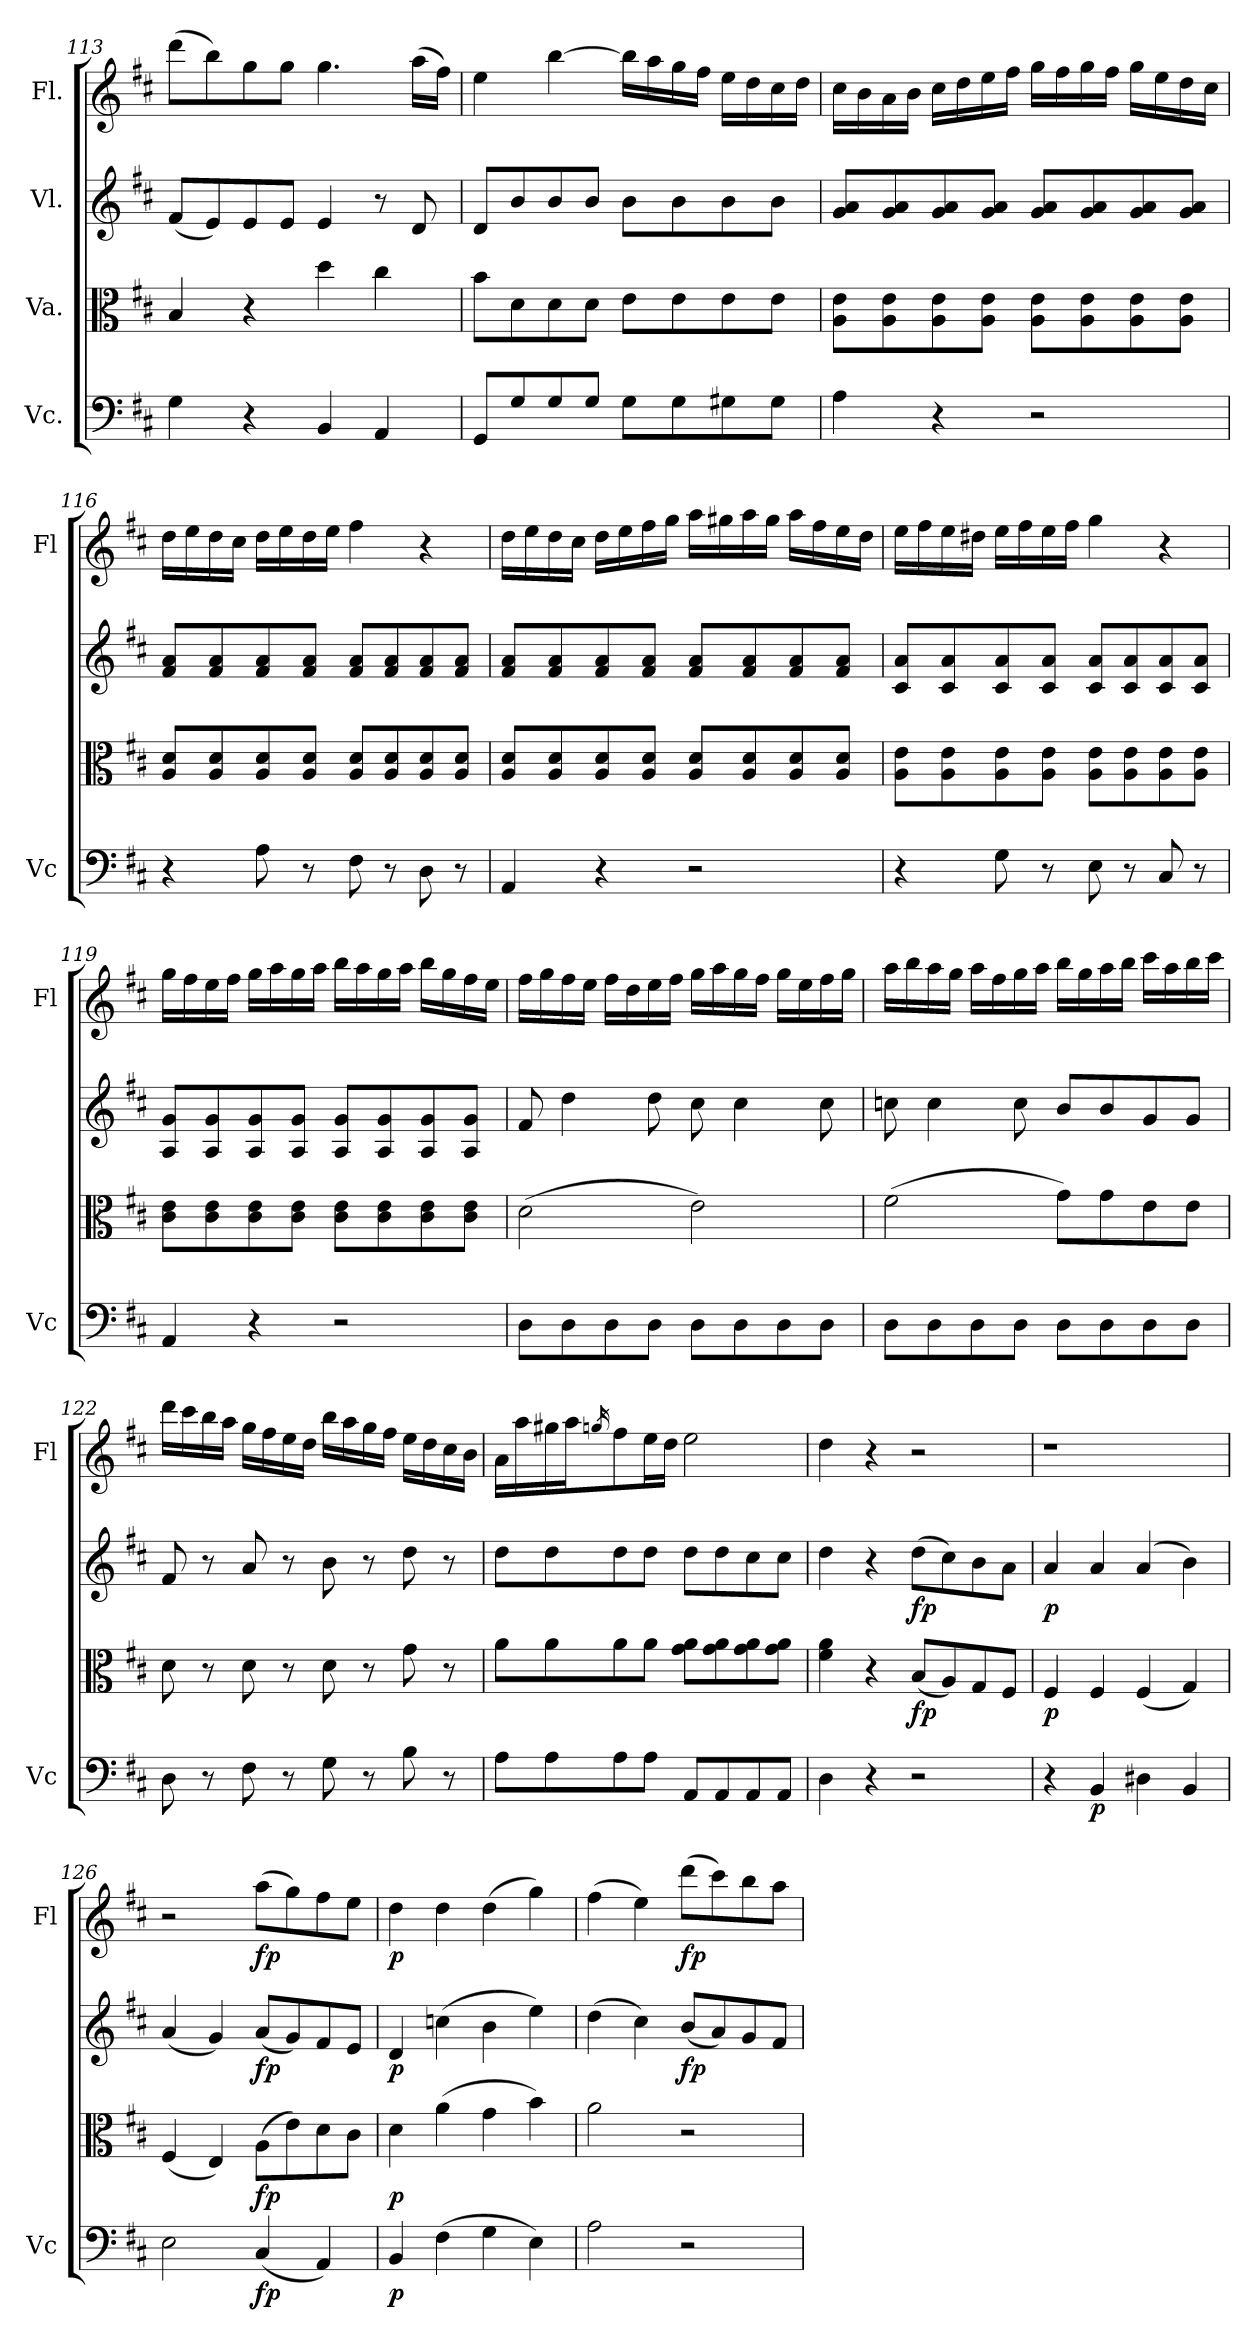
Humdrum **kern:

**kern	**dynam	**kern	**dynam	**kern	**dynam	**kern	**dynam
*part4	*part4	*part3	*part3	*part2	*part2	*part1	*part1
*staff4	*staff4	*staff3	*staff3	*staff2	*staff2	*staff1	*staff1
*I"Vc.	*	*I"Va.	*	*I"Vl.	*	*I"Fl.	*
*I'Vc	*	*	*	*	*	*I'Fl	*
*clefF4	*	*clefC3	*	*clefG2	*	*clefG2	*
*k[f#c#]	*	*k[f#c#]	*	*k[f#c#]	*	*k[f#c#]	*
=113	=113	=113	=113	=113	=113	=113	=113
4G\	.	4B/	.	(<8f#/L	.	(>8ddd\L	.
.	.	.	.	8e/)	.	8bb\)	.
4r	.	4r	.	8e/	.	8gg\	.
.	.	.	.	8e/J	.	8gg\J	.
4BB/	.	4dd\	.	4e/	.	4.gg\	.
4AA/	.	4cc#\	.	8r	.	.	.
.	.	.	.	8d/	.	(>16aa\LL	.
.	.	.	.	.	.	16ff#\JJ)	.
=114	=114	=114	=114	=114	=114	=114	=114
8GG/L	.	8b\L	.	8d/L	.	4ee\	.
8G/	.	8d\	.	8b/	.	.	.
8G/	.	8d\	.	8b/	.	[4bb\	.
8G/J	.	8d\J	.	8b/J	.	.	.
8G\L	.	8e\L	.	8b\L	.	16bb\LL]	.
.	.	.	.	.	.	16aa\	.
8G\	.	8e\	.	8b\	.	16gg\	.
.	.	.	.	.	.	16ff#\JJ	.
8G#X\	.	8e\	.	8b\	.	16ee\LL	.
.	.	.	.	.	.	16dd\	.
8G#\J	.	8e\J	.	8b\J	.	16cc#\	.
.	.	.	.	.	.	16dd\JJ	.
=115	=115	=115	=115	=115	=115	=115	=115
4A\	.	8A\ 8e\L	.	8g/ 8a/L	.	16cc#\LL	.
.	.	.	.	.	.	16b\	.
.	.	8A\ 8e\	.	8g/ 8a/	.	16a\	.
.	.	.	.	.	.	16b\JJ	.
4r	.	8A\ 8e\	.	8g/ 8a/	.	16cc#\LL	.
.	.	.	.	.	.	16dd\	.
.	.	8A\ 8e\J	.	8g/ 8a/J	.	16ee\	.
.	.	.	.	.	.	16ff#\JJ	.
2r	.	8A\ 8e\L	.	8g/ 8a/L	.	16gg\LL	.
.	.	.	.	.	.	16ff#\	.
.	.	8A\ 8e\	.	8g/ 8a/	.	16gg\	.
.	.	.	.	.	.	16ff#\JJ	.
.	.	8A\ 8e\	.	8g/ 8a/	.	16gg\LL	.
.	.	.	.	.	.	16ee\	.
.	.	8A\ 8e\J	.	8g/ 8a/J	.	16dd\	.
.	.	.	.	.	.	16cc#\JJ	.
!!LO:LB:g=z
=116	=116	=116	=116	=116	=116	=116	=116
4r	.	8A/ 8d/L	.	8f#/ 8a/L	.	16dd\LL	.
.	.	.	.	.	.	16ee\	.
.	.	8A/ 8d/	.	8f#/ 8a/	.	16dd\	.
.	.	.	.	.	.	16cc#\JJ	.
8A\	.	8A/ 8d/	.	8f#/ 8a/	.	16dd\LL	.
.	.	.	.	.	.	16ee\	.
8r	.	8A/ 8d/J	.	8f#/ 8a/J	.	16dd\	.
.	.	.	.	.	.	16ee\JJ	.
8F#\	.	8A/ 8d/L	.	8f#/ 8a/L	.	4ff#\	.
8r	.	8A/ 8d/	.	8f#/ 8a/	.	.	.
8D\	.	8A/ 8d/	.	8f#/ 8a/	.	4r	.
8r	.	8A/ 8d/J	.	8f#/ 8a/J	.	.	.
=117	=117	=117	=117	=117	=117	=117	=117
4AA/	.	8A/ 8d/L	.	8f#/ 8a/L	.	16dd\LL	.
.	.	.	.	.	.	16ee\	.
.	.	8A/ 8d/	.	8f#/ 8a/	.	16dd\	.
.	.	.	.	.	.	16cc#\JJ	.
4r	.	8A/ 8d/	.	8f#/ 8a/	.	16dd\LL	.
.	.	.	.	.	.	16ee\	.
.	.	8A/ 8d/J	.	8f#/ 8a/J	.	16ff#\	.
.	.	.	.	.	.	16gg\JJ	.
2r	.	8A/ 8d/L	.	8f#/ 8a/L	.	16aa\LL	.
.	.	.	.	.	.	16gg#X\	.
.	.	8A/ 8d/	.	8f#/ 8a/	.	16aa\	.
.	.	.	.	.	.	16gg#\JJ	.
.	.	8A/ 8d/	.	8f#/ 8a/	.	16aa\LL	.
.	.	.	.	.	.	16ff#\	.
.	.	8A/ 8d/J	.	8f#/ 8a/J	.	16ee\	.
.	.	.	.	.	.	16dd\JJ	.
=118	=118	=118	=118	=118	=118	=118	=118
4r	.	8A\ 8e\L	.	8c#/ 8a/L	.	16ee\LL	.
.	.	.	.	.	.	16ff#\	.
.	.	8A\ 8e\	.	8c#/ 8a/	.	16ee\	.
.	.	.	.	.	.	16dd#X\JJ	.
8G\	.	8A\ 8e\	.	8c#/ 8a/	.	16ee\LL	.
.	.	.	.	.	.	16ff#\	.
8r	.	8A\ 8e\J	.	8c#/ 8a/J	.	16ee\	.
.	.	.	.	.	.	16ff#\JJ	.
8E\	.	8A\ 8e\L	.	8c#/ 8a/L	.	4gg\	.
8r	.	8A\ 8e\	.	8c#/ 8a/	.	.	.
8C#/	.	8A\ 8e\	.	8c#/ 8a/	.	4r	.
8r	.	8A\ 8e\J	.	8c#/ 8a/J	.	.	.
!!LO:LB:g=z
=119	=119	=119	=119	=119	=119	=119	=119
4AA/	.	8c#\ 8e\L	.	8A/ 8g/L	.	16gg\LL	.
.	.	.	.	.	.	16ff#\	.
.	.	8c#\ 8e\	.	8A/ 8g/	.	16ee\	.
.	.	.	.	.	.	16ff#\JJ	.
4r	.	8c#\ 8e\	.	8A/ 8g/	.	16gg\LL	.
.	.	.	.	.	.	16aa\	.
.	.	8c#\ 8e\J	.	8A/ 8g/J	.	16gg\	.
.	.	.	.	.	.	16aa\JJ	.
2r	.	8c#\ 8e\L	.	8A/ 8g/L	.	16bb\LL	.
.	.	.	.	.	.	16aa\	.
.	.	8c#\ 8e\	.	8A/ 8g/	.	16gg\	.
.	.	.	.	.	.	16aa\JJ	.
.	.	8c#\ 8e\	.	8A/ 8g/	.	16bb\LL	.
.	.	.	.	.	.	16gg\	.
.	.	8c#\ 8e\J	.	8A/ 8g/J	.	16ff#\	.
.	.	.	.	.	.	16ee\JJ	.
=120	=120	=120	=120	=120	=120	=120	=120
8D\L	.	(>2d\	.	8f#/	.	16ff#\LL	.
.	.	.	.	.	.	16gg\	.
8D\	.	.	.	4dd\	.	16ff#\	.
.	.	.	.	.	.	16ee\JJ	.
8D\	.	.	.	.	.	16ff#\LL	.
.	.	.	.	.	.	16dd\	.
8D\J	.	.	.	8dd\	.	16ee\	.
.	.	.	.	.	.	16ff#\JJ	.
8D\L	.	2e\)	.	8cc#\	.	16gg\LL	.
.	.	.	.	.	.	16aa\	.
8D\	.	.	.	4cc#\	.	16gg\	.
.	.	.	.	.	.	16ff#\JJ	.
8D\	.	.	.	.	.	16gg\LL	.
.	.	.	.	.	.	16ee\	.
8D\J	.	.	.	8cc#\	.	16ff#\	.
.	.	.	.	.	.	16gg\JJ	.
=121	=121	=121	=121	=121	=121	=121	=121
8D\L	.	(>2f#\	.	8ccn\	.	16aa\LL	.
.	.	.	.	.	.	16bb\	.
8D\	.	.	.	4cc\	.	16aa\	.
.	.	.	.	.	.	16gg\JJ	.
8D\	.	.	.	.	.	16aa\LL	.
.	.	.	.	.	.	16ff#\	.
8D\J	.	.	.	8cc\	.	16gg\	.
.	.	.	.	.	.	16aa\JJ	.
8D\L	.	8g\L)	.	8b/L	.	16bb\LL	.
.	.	.	.	.	.	16gg\	.
8D\	.	8g\	.	8b/	.	16aa\	.
.	.	.	.	.	.	16bb\JJ	.
8D\	.	8e\	.	8g/	.	16ccc#\LL	.
.	.	.	.	.	.	16aa\	.
8D\J	.	8e\J	.	8g/J	.	16bb\	.
.	.	.	.	.	.	16ccc#\JJ	.
!!LO:LB:g=z
=122	=122	=122	=122	=122	=122	=122	=122
8D\	.	8d\	.	8f#/	.	16ddd\LL	.
.	.	.	.	.	.	16ccc#\	.
8r	.	8r	.	8r	.	16bb\	.
.	.	.	.	.	.	16aa\JJ	.
8F#\	.	8d\	.	8a/	.	16gg\LL	.
.	.	.	.	.	.	16ff#\	.
8r	.	8r	.	8r	.	16ee\	.
.	.	.	.	.	.	16dd\JJ	.
8G\	.	8d\	.	8b\	.	16bb\LL	.
.	.	.	.	.	.	16aa\	.
8r	.	8r	.	8r	.	16gg\	.
.	.	.	.	.	.	16ff#\JJ	.
8B\	.	8g\	.	8dd\	.	16ee\LL	.
.	.	.	.	.	.	16dd\	.
8r	.	8r	.	8r	.	16cc#\	.
.	.	.	.	.	.	16b\JJ	.
=123	=123	=123	=123	=123	=123	=123	=123
8A\L	.	8a\L	.	8dd\L	.	16a\LL	.
.	.	.	.	.	.	16aa\	.
8A\	.	8a\	.	8dd\	.	16gg#X\	.
.	.	.	.	.	.	16aa\J	.
.	.	.	.	.	.	16qggn/	.
8A\	.	8a\	.	8dd\	.	8ff#\	.
8A\J	.	8a\J	.	8dd\J	.	16ee\L	.
.	.	.	.	.	.	16dd\JJ	.
8AA/L	.	8g\ 8a\L	.	8dd\L	.	2ee\	.
8AA/	.	8g\ 8a\	.	8dd\	.	.	.
8AA/	.	8g\ 8a\	.	8cc#\	.	.	.
8AA/J	.	8g\ 8a\J	.	8cc#\J	.	.	.
=124	=124	=124	=124	=124	=124	=124	=124
4D\	.	4f#\ 4a\	.	4dd\	.	4dd\	.
4r	.	4r	.	4r	.	4r	.
!	!	!	!LO:DY:b	!	!	!	!
!	!	!	!LO:DY:n=1:b	!	!LO:DY:b	!	!
!	!	!	!	!	!LO:DY:n=1:b	!	!
2r	.	(<8B/L	f p	(>8dd\L	f p	2r	.
.	.	8A/)	.	8cc#\)	.	.	.
.	.	8G/	.	8b\	.	.	.
.	.	8F#/J	.	8a\J	.	.	.
=125	=125	=125	=125	=125	=125	=125	=125
!	!	!	!LO:DY:b	!	!LO:DY:b	!	!
4r	.	4F#/	p	4a/	p	1r	.
!	!LO:DY:b	!	!	!	!	!	!
4BB/	p	4F#/	.	4a/	.	.	.
4D#X\	.	(<4F#/	.	(>4a/	.	.	.
4BB/	.	4G/)	.	4b\)	.	.	.
!!LO:PB:g=z
=126	=126	=126	=126	=126	=126	=126	=126
2E\	.	(<4F#/	.	(<4a/	.	2r	.
.	.	4E/)	.	4g/)	.	.	.
!	!LO:DY:b	!	!	!	!	!	!
!	!LO:DY:n=1:b	!	!LO:DY:b	!	!	!	!
!	!	!	!LO:DY:n=1:b	!	!LO:DY:b	!	!
!	!	!	!	!	!LO:DY:n=1:b	!	!LO:DY:b
!	!	!	!	!	!	!	!LO:DY:n=1:b
(<4C#/	f p	(>8A\L	f p	(<8a/L	f p	(>8aa\L	f p
.	.	8e\)	.	8g/)	.	8gg\)	.
4AA/)	.	8d\	.	8f#/	.	8ff#\	.
.	.	8c#\J	.	8e/J	.	8ee\J	.
=127	=127	=127	=127	=127	=127	=127	=127
!	!LO:DY:b	!	!LO:DY:b	!	!LO:DY:b	!	!LO:DY:b
4BB/	p	4d\	p	4d/	p	4dd\	p
(>4F#\	.	(>4a\	.	(>4ccn\	.	4dd\	.
4G\	.	4g\	.	4b\	.	(>4dd\	.
4E\)	.	4b\)	.	4ee\)	.	4gg\)	.
=128	=128	=128	=128	=128	=128	=128	=128
2A\	.	2a\	.	(>4dd\	.	(>4ff#\	.
.	.	.	.	4cc#\)	.	4ee\)	.
!	!	!	!	!	!LO:DY:b	!	!
!	!	!	!	!	!LO:DY:n=1:b	!	!LO:DY:b
!	!	!	!	!	!	!	!LO:DY:n=1:b
2r	.	2r	.	(<8b/L	f p	(>8ddd\L	f p
.	.	.	.	8a/)	.	8ccc#\)	.
.	.	.	.	8g/	.	8bb\	.
.	.	.	.	8f#/J	.	8aa\J	.
=	=	=	=	=	=	=	=
*-	*-	*-	*-	*-	*-	*-	*-
